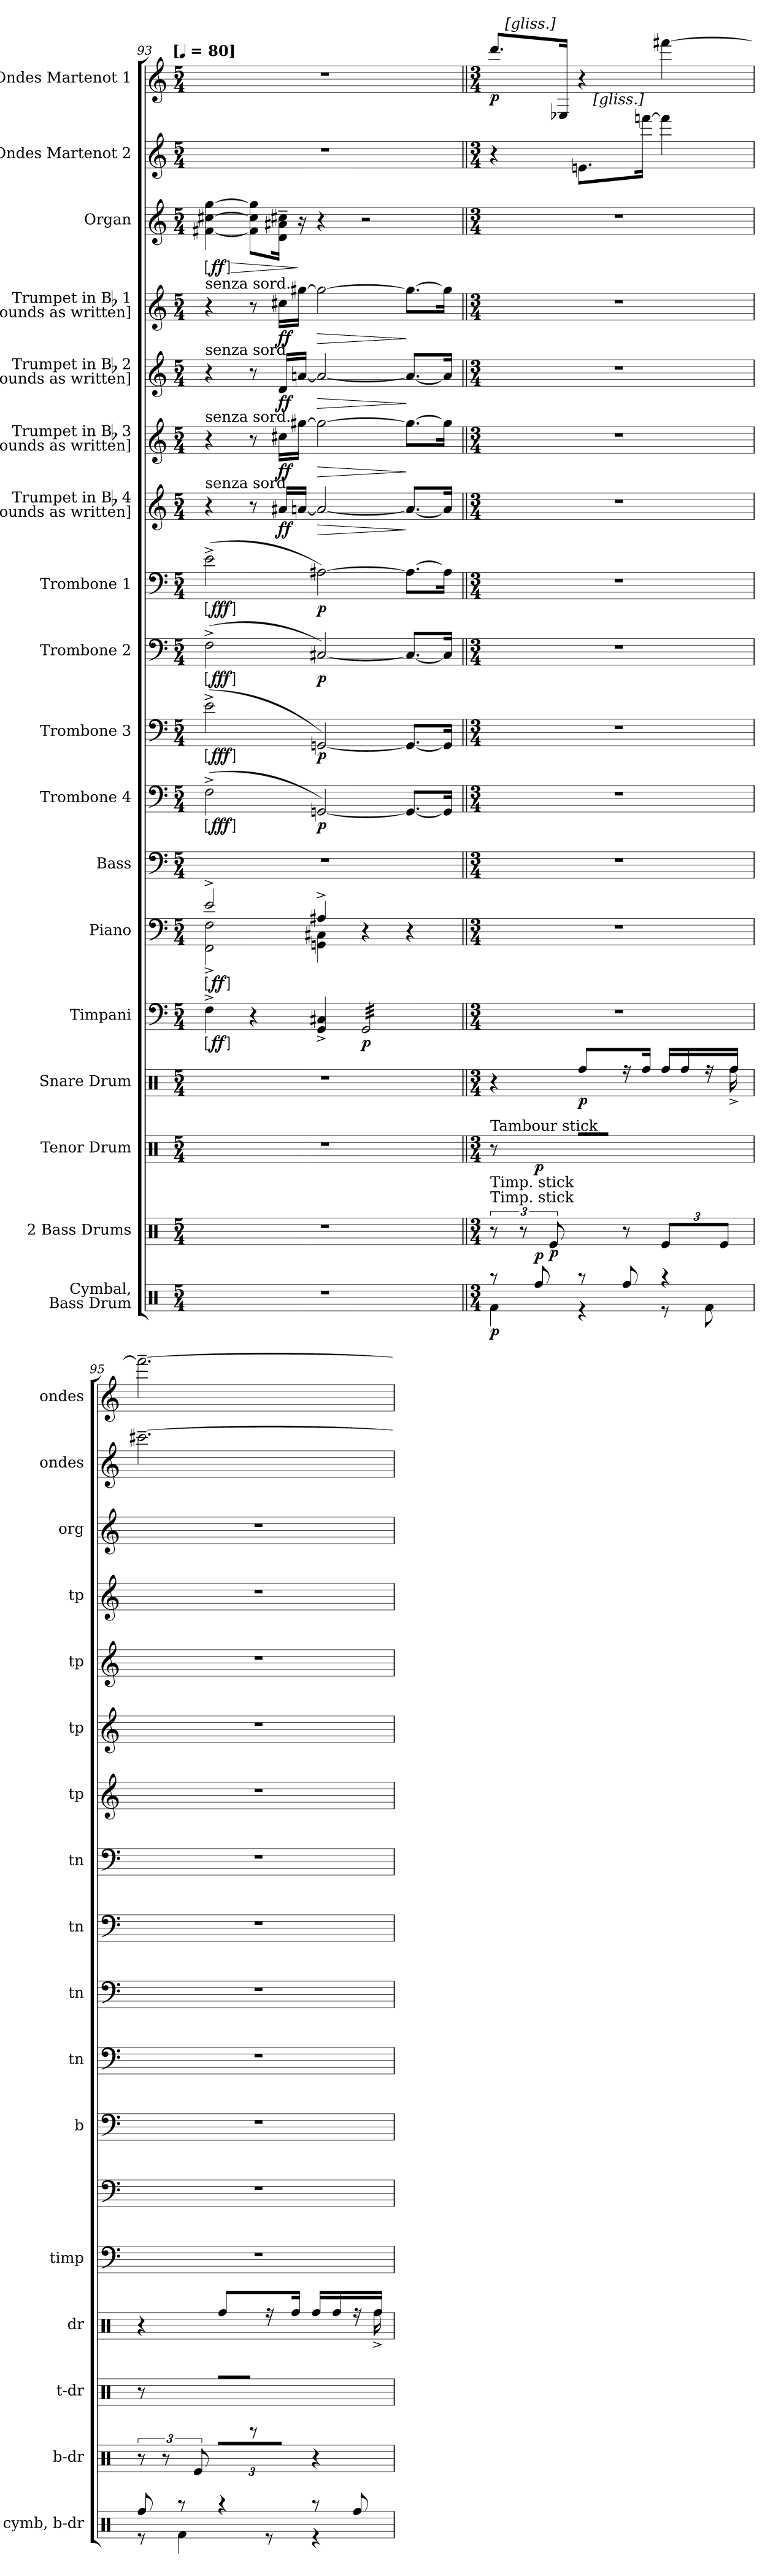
**kern	**dynam	**kern	**dynam	**kern	**dynam	**kern	**dynam	**kern	**dynam	**kern	**dynam	**kern	**kern	**dynam	**kern	**dynam	**kern	**dynam	**kern	**dynam	**kern	**dynam	**kern	**dynam	**kern	**dynam	**kern	**dynam	**kern	**dynam	**kern	**kern	**dynam
*part18	*part18	*part17	*part17	*part16	*part16	*part15	*part15	*part14	*part14	*part13	*part13	*part12	*part11	*part11	*part10	*part10	*part9	*part9	*part8	*part8	*part7	*part7	*part6	*part6	*part5	*part5	*part4	*part4	*part3	*part3	*part2	*part1	*part1
*staff18	*staff18	*staff17	*staff17	*staff16	*staff16	*staff15	*staff15	*staff14	*staff14	*staff13	*staff13	*staff12	*staff11	*staff11	*staff10	*staff10	*staff9	*staff9	*staff8	*staff8	*staff7	*staff7	*staff6	*staff6	*staff5	*staff5	*staff4	*staff4	*staff3	*staff3	*staff2	*staff1	*staff1
*I"Cymbal,\nBass Drum	*	*I"2 Bass Drums	*	*I"Tenor Drum	*	*I"Snare Drum	*	*I"Timpani	*	*I"Piano	*	*I"Bass	*I"Trombone 4	*	*I"Trombone 3	*	*I"Trombone 2	*	*I"Trombone 1	*	*I"Trumpet in Bb 4\n[sounds as written]	*	*I"Trumpet in Bb 3\n[sounds as written]	*	*I"Trumpet in Bb 2\n[sounds as written]	*	*I"Trumpet in Bb 1\n[sounds as written]	*	*I"Organ	*	*I"Ondes Martenot 2	*I"Ondes Martenot 1	*
*I'cymb, b-dr	*	*I'b-dr	*	*I't-dr	*	*I'dr	*	*I'timp	*	*	*	*I'b	*I'tn	*	*I'tn	*	*I'tn	*	*I'tn	*	*I'tp	*	*I'tp	*	*I'tp	*	*I'tp	*	*I'org	*	*I'ondes	*I'ondes	*
*clefX	*	*clefX	*	*clefX	*	*clefX	*	*clefF4	*	*clefF4	*	*clefF4	*clefF4	*	*clefF4	*	*clefF4	*	*clefF4	*	*clefG2	*	*clefG2	*	*clefG2	*	*clefG2	*	*clefG2	*	*clefG2	*clefG2	*
*k[]	*	*k[]	*	*k[]	*	*k[]	*	*k[]	*	*k[]	*	*k[]	*k[]	*	*k[]	*	*k[]	*	*k[]	*	*k[]	*	*k[]	*	*k[]	*	*k[]	*	*k[]	*	*k[]	*k[]	*
!!LO:TX:omd:t=[[quarter] = 80]
*M5/4	*	*M5/4	*	*M5/4	*	*M5/4	*	*M5/4	*	*M5/4	*	*M5/4	*M5/4	*	*M5/4	*	*M5/4	*	*M5/4	*	*M5/4	*	*M5/4	*	*M5/4	*	*M5/4	*	*M5/4	*	*M5/4	*M5/4	*
*MM80	*	*MM80	*	*MM80	*	*MM80	*	*MM80	*	*MM80	*	*MM80	*MM80	*	*MM80	*	*MM80	*	*MM80	*	*MM80	*	*MM80	*	*MM80	*	*MM80	*	*MM80	*	*MM80	*MM80	*
=93	=93	=93	=93	=93	=93	=93	=93	=93	=93	=93	=93	=93	=93	=93	=93	=93	=93	=93	=93	=93	=93	=93	=93	=93	=93	=93	=93	=93	=93	=93	=93	=93	=93
*	*	*	*	*	*	*	*	*	*	*^	*	*	*	*	*	*	*	*	*	*	*	*	*	*	*	*	*	*	*	*	*	*	*
!	!	!	!	!	!	!	!	!	!	!	!	!	!	!	!	!	!	!	!	!	!	!	!	!	!	!	!	!LO:TX:a:t=senza sord.	!	!	!	!	!	!
!	!	!	!	!	!	!	!	!	!	!	!	!	!	!	!	!	!	!	!	!	!	!	!	!	!	!LO:TX:a:t=senza sord.	!	!	!	!	!	!	!	!
!	!	!	!	!	!	!	!	!	!	!	!	!	!	!	!	!	!	!	!	!	!	!	!	!LO:TX:a:t=senza sord.	!	!	!	!	!	!	!	!	!	!
!	!	!	!	!	!	!	!	!	!	!	!	!	!	!	!	!	!	!	!	!	!	!LO:TX:a:t=senza sord.	!	!	!	!	!	!	!	!	!	!	!	!
!	!	!	!	!	!	!	!	!	!LO:DY:ed=brack	!	!	!LO:DY:ed=brack	!	!	!LO:DY:ed=brack	!	!LO:DY:ed=brack	!	!LO:DY:ed=brack	!	!LO:DY:ed=brack	!	!	!	!	!	!	!	!	!	!LO:HP:b	!	!	!
!	!	!	!	!	!	!	!	!	!	!	!	!	!	!	!	!	!	!	!	!	!	!	!	!	!	!	!	!	!	!	!LO:DY:n=1:ed=brack	!	!	!
4%5r	.	4%5r	.	4%5r	.	4%5r	.	4F^	ff	2e^	2FF^ 2F^	ff	4%5r	(2F^	fff	(2e^	fff	(2F^	fff	(2e^	fff	4r	.	4r	.	4r	.	4r	.	[4f#i [4cc#i [4gg	> ff	4%5r	4%5r	.
.	.	.	.	.	.	.	.	4r	.	.	.	.	.	.	.	.	.	.	.	.	.	8r	.	8r	.	8r	.	8r	.	8f#] 8cc#] 8gg]L	.	.	.	.
.	.	.	.	.	.	.	.	.	.	.	.	.	.	.	.	.	.	.	.	.	.	16a#XLL	ff	16cc#XLL	ff	16dLL	ff	16cc#XLL	ff	16d~ 16a#X~ 16cc#X~Jk	.	.	.	.
.	.	.	.	.	.	.	.	.	.	.	.	.	.	.	.	.	.	.	.	.	.	[16anJJ	.	[16gg#XJJ	.	[16anJJ	.	[16gg#XJJ	.	16r	]	.	.	.
!	!	!	!	!	!	!	!	!	!	!	!	!	!	!	!	!	!	!	!	!	!	!	!LO:HP:b	!	!LO:HP:b	!	!LO:HP:b	!	!LO:HP:b	!	!	!	!	!
.	.	.	.	.	.	.	.	4GG^ 4C#X^	.	4A#X^	4GGn 4C#X	.	.	[2GGn)	p	[2GGn)	p	[2C#X)	p	[2A#X)	p	2a_	>	2gg#_	>	2a_	>	2gg#_	>	4r	.	.	.	.
*	*	*	*	*	*	*	*	*tremolo	*	*	*	*	*	*	*	*	*	*	*	*	*	*	*	*	*	*	*	*	*	*	*	*	*	*
.	.	.	.	.	.	.	.	32GGLLL	p	4r	4ryy	.	.	.	.	.	.	.	.	.	.	.	.	.	.	.	.	.	.	2r	.	.	.	.
.	.	.	.	.	.	.	.	32GG	.	.	.	.	.	.	.	.	.	.	.	.	.	.	.	.	.	.	.	.	.	.	.	.	.	.
.	.	.	.	.	.	.	.	32GG	.	.	.	.	.	.	.	.	.	.	.	.	.	.	.	.	.	.	.	.	.	.	.	.	.	.
.	.	.	.	.	.	.	.	32GG	.	.	.	.	.	.	.	.	.	.	.	.	.	.	.	.	.	.	.	.	.	.	.	.	.	.
.	.	.	.	.	.	.	.	32GG	.	.	.	.	.	.	.	.	.	.	.	.	.	.	.	.	.	.	.	.	.	.	.	.	.	.
.	.	.	.	.	.	.	.	32GG	.	.	.	.	.	.	.	.	.	.	.	.	.	.	.	.	.	.	.	.	.	.	.	.	.	.
.	.	.	.	.	.	.	.	32GG	.	.	.	.	.	.	.	.	.	.	.	.	.	.	.	.	.	.	.	.	.	.	.	.	.	.
.	.	.	.	.	.	.	.	32GG	.	.	.	.	.	.	.	.	.	.	.	.	.	.	.	.	.	.	.	.	.	.	.	.	.	.
.	.	.	.	.	.	.	.	32GG	.	4r	4ryy	.	.	8.GGL_	.	8.GGL_	.	8.C#L_	.	8.A#L_	.	8.aL_	]	8.gg#L_	]	8.aL_	]	8.gg#L_	]	.	.	.	.	.
.	.	.	.	.	.	.	.	32GG	.	.	.	.	.	.	.	.	.	.	.	.	.	.	.	.	.	.	.	.	.	.	.	.	.	.
.	.	.	.	.	.	.	.	32GG	.	.	.	.	.	.	.	.	.	.	.	.	.	.	.	.	.	.	.	.	.	.	.	.	.	.
.	.	.	.	.	.	.	.	32GG	.	.	.	.	.	.	.	.	.	.	.	.	.	.	.	.	.	.	.	.	.	.	.	.	.	.
.	.	.	.	.	.	.	.	32GG	.	.	.	.	.	.	.	.	.	.	.	.	.	.	.	.	.	.	.	.	.	.	.	.	.	.
.	.	.	.	.	.	.	.	32GG	.	.	.	.	.	.	.	.	.	.	.	.	.	.	.	.	.	.	.	.	.	.	.	.	.	.
.	.	.	.	.	.	.	.	32GG	.	.	.	.	.	16GGJk]	.	16GGJk]	.	16C#Jk]	.	16A#Jk]	.	16aJk]	.	16gg#Jk]	.	16aJk]	.	16gg#Jk]	.	.	.	.	.	.
.	.	.	.	.	.	.	.	32GGJJJ	.	.	.	.	.	.	.	.	.	.	.	.	.	.	.	.	.	.	.	.	.	.	.	.	.	.
*	*	*	*	*	*	*	*	*Xtremolo	*	*	*	*	*	*	*	*	*	*	*	*	*	*	*	*	*	*	*	*	*	*	*	*	*	*
*	*	*	*	*	*	*	*	*	*	*v	*v	*	*	*	*	*	*	*	*	*	*	*	*	*	*	*	*	*	*	*	*	*	*	*
=94||	=94||	=94||	=94||	=94||	=94||	=94||	=94||	=94||	=94||	=94||	=94||	=94||	=94||	=94||	=94||	=94||	=94||	=94||	=94||	=94||	=94||	=94||	=94||	=94||	=94||	=94||	=94||	=94||	=94||	=94||	=94||	=94||	=94||
*M3/4	*	*M3/4	*	*M3/4	*	*M3/4	*	*M3/4	*	*M3/4	*	*M3/4	*M3/4	*	*M3/4	*	*M3/4	*	*M3/4	*	*M3/4	*	*M3/4	*	*M3/4	*	*M3/4	*	*M3/4	*	*M3/4	*M3/4	*
*	*	*	*	*	*	*	*	*	*	*	*	*	*	*	*	*	*	*	*	*	*	*	*	*	*	*	*	*	*	*	*	*MM100	*
*^	*	*	*	*^	*	*^	*	*	*	*	*	*	*	*	*	*	*	*	*	*	*	*	*	*	*	*	*	*	*	*	*	*	*
!	!	!	!	!	!LO:TX:a:t=Tambour stick	!	!	!	!	!	!	!	!	!	!	!	!	!	!	!	!	!	!	!	!	!	!	!	!	!	!	!	!	!	!	!
!	!	!	!	!	!LO:TX:b:t=Timp. stick	!	!	!	!	!	!	!	!	!	!	!	!	!	!	!	!	!	!	!	!	!	!	!	!	!	!	!	!	!	!	!
!	!	!	!LO:TX:a:t=Timp. stick	!	!	!	!	!	!	!	!	!	!	!	!	!	!	!	!	!	!	!	!	!	!	!	!	!	!	!	!	!	!	!	!	!
*	*	*	*	*	*	*	*	*	*	*	*	*	*	*	*	*	*	*	*	*	*	*	*	*	*	*	*	*	*	*	*	*	*	*^	*^	*
8raa	4Rf\	p	12r	.	8r	8ryy	.	4r	2ryy	.	4%3r	.	4%3r	.	4%3r	4%3r	.	4%3r	.	4%3r	.	4%3r	.	4%3r	.	4%3r	.	4%3r	.	4%3r	.	4%3r	.	4r	6..ryy	8.dddL	24ryy	p
!	!	!	!	!	!	!	!	!	!	!	!	!	!	!	!	!	!	!	!	!	!	!	!	!	!	!	!	!	!	!	!	!	!	!	!	!	!LO:TX:a:i:t=[gliss.]	!
.	.	.	.	.	.	.	.	.	.	.	.	.	.	.	.	.	.	.	.	.	.	.	.	.	.	.	.	.	.	.	.	.	.	.	.	.	3%2ryy	.
.	.	.	12r	.	.	.	.	.	.	.	.	.	.	.	.	.	.	.	.	.	.	.	.	.	.	.	.	.	.	.	.	.	.	.	.	.	.	.
!	!	!LO:DY:a	!	!	!	!	!	!	!	!	!	!	!	!	!	!	!	!	!	!	!	!	!	!	!	!	!	!	!	!	!	!	!	!	!	!	!	!
8Rff/	.	p	.	.	8R/	8R\	p	.	.	.	.	.	.	.	.	.	.	.	.	.	.	.	.	.	.	.	.	.	.	.	.	.	.	.	.	.	.	.
.	.	.	12Re/	p	.	.	.	.	.	.	.	.	.	.	.	.	.	.	.	.	.	.	.	.	.	.	.	.	.	.	.	.	.	.	.	.	.	.
.	.	.	.	.	.	.	.	.	.	.	.	.	.	.	.	.	.	.	.	.	.	.	.	.	.	.	.	.	.	.	.	.	.	.	.	16E-XJk	.	.
*	*	*	*	*	*Xtuplet	*tuplet	*	*	*	*	*	*	*	*	*	*	*	*	*	*	*	*	*	*	*	*	*	*	*	*	*	*	*	*	*	*	*	*
8raa	4r	.	8R\	.	24ryy	24R\LL	.	8Rff/L	.	p	.	.	.	.	.	.	.	.	.	.	.	.	.	.	.	.	.	.	.	.	.	.	.	8.enL	.	4r	.	.
!	!	!	!	!	!	!	!	!	!	!	!	!	!	!	!	!	!	!	!	!	!	!	!	!	!	!	!	!	!	!	!	!	!	!	!LO:TX:a:i:t=[gliss.]	!	!	!
.	.	.	.	.	24R/	24ryy	.	.	.	.	.	.	.	.	.	.	.	.	.	.	.	.	.	.	.	.	.	.	.	.	.	.	.	.	3ryy	.	.	.
.	.	.	.	.	24ryy	24R\JJ	.	.	.	.	.	.	.	.	.	.	.	.	.	.	.	.	.	.	.	.	.	.	.	.	.	.	.	.	.	.	.	.
8Rff/	.	.	8r	.	8R/	8ryy	.	16r	.	.	.	.	.	.	.	.	.	.	.	.	.	.	.	.	.	.	.	.	.	.	.	.	.	.	.	.	.	.
.	.	.	.	.	.	.	.	16Rff/Jk	.	.	.	.	.	.	.	.	.	.	.	.	.	.	.	.	.	.	.	.	.	.	.	.	.	[16fffnJk	.	.	.	.
4raa	8r	.	12Re/L	.	8R/	8ryy	.	16Rff/LL	8ryy	.	.	.	.	.	.	.	.	.	.	.	.	.	.	.	.	.	.	.	.	.	.	.	.	4fff]	.	[4fff#X	.	.
.	.	.	.	.	.	.	.	16Rff/	.	.	.	.	.	.	.	.	.	.	.	.	.	.	.	.	.	.	.	.	.	.	.	.	.	.	.	.	.	.
.	.	.	12R/	.	.	.	.	.	.	.	.	.	.	.	.	.	.	.	.	.	.	.	.	.	.	.	.	.	.	.	.	.	.	.	.	.	.	.
.	8Rf\	.	.	.	8ryy	8R\	.	16r	16ryy	.	.	.	.	.	.	.	.	.	.	.	.	.	.	.	.	.	.	.	.	.	.	.	.	.	12.ryy	.	.	.
.	.	.	12Re/J	.	.	.	.	.	.	.	.	.	.	.	.	.	.	.	.	.	.	.	.	.	.	.	.	.	.	.	.	.	.	.	.	.	.	.
.	.	.	.	.	.	.	.	16Rff/JJ	16Rff^\	.	.	.	.	.	.	.	.	.	.	.	.	.	.	.	.	.	.	.	.	.	.	.	.	.	.	.	.	.
.	.	.	.	.	.	.	.	.	.	.	.	.	.	.	.	.	.	.	.	.	.	.	.	.	.	.	.	.	.	.	.	.	.	.	.	.	24ryy	.
=95	=95	=95	=95	=95	=95	=95	=95	=95	=95	=95	=95	=95	=95	=95	=95	=95	=95	=95	=95	=95	=95	=95	=95	=95	=95	=95	=95	=95	=95	=95	=95	=95	=95	=95	=95	=95	=95	=95
!	!	!	!	!	!	!	!	!	!	!	!	!	!	!	!	!	!	!	!	!	!	!	!	!	!	!	!	!	!	!	!	!	!	!LO:TX:a:i:t=poco marcato	!	!	!	!
*	*	*	*	*	*	*	*	*	*	*	*	*	*	*	*	*	*	*	*	*	*	*	*	*	*	*	*	*	*	*	*	*	*	*v	*v	*	*	*
*	*	*	*	*	*	*	*	*	*	*	*	*	*	*	*	*	*	*	*	*	*	*	*	*	*	*	*	*	*	*	*	*	*	*	*v	*v	*
8Rff/	8r	.	12r	.	8r	8ryy	.	4r	2ryy	.	4%3r	.	4%3r	.	4%3r	4%3r	.	4%3r	.	4%3r	.	4%3r	.	4%3r	.	4%3r	.	4%3r	.	4%3r	.	4%3r	.	[2.ccc#X~	2.fff#~_	.
.	.	.	12r	.	.	.	.	.	.	.	.	.	.	.	.	.	.	.	.	.	.	.	.	.	.	.	.	.	.	.	.	.	.	.	.	.
8raa	4Rf\	.	.	.	8R/	8R\	.	.	.	.	.	.	.	.	.	.	.	.	.	.	.	.	.	.	.	.	.	.	.	.	.	.	.	.	.	.
.	.	.	12Re/	.	.	.	.	.	.	.	.	.	.	.	.	.	.	.	.	.	.	.	.	.	.	.	.	.	.	.	.	.	.	.	.	.
*	*	*	*	*	*Xtuplet	*tuplet	*	*	*	*	*	*	*	*	*	*	*	*	*	*	*	*	*	*	*	*	*	*	*	*	*	*	*	*	*	*
4raa	.	.	12R/L	.	24ryy	24R\LL	.	8Rff/L	.	.	.	.	.	.	.	.	.	.	.	.	.	.	.	.	.	.	.	.	.	.	.	.	.	.	.	.
.	.	.	.	.	24R/	24ryy	.	.	.	.	.	.	.	.	.	.	.	.	.	.	.	.	.	.	.	.	.	.	.	.	.	.	.	.	.	.
.	.	.	12r	.	24ryy	24R\JJ	.	.	.	.	.	.	.	.	.	.	.	.	.	.	.	.	.	.	.	.	.	.	.	.	.	.	.	.	.	.
.	8r	.	.	.	8R/	8ryy	.	16r	.	.	.	.	.	.	.	.	.	.	.	.	.	.	.	.	.	.	.	.	.	.	.	.	.	.	.	.
.	.	.	12R\J	.	.	.	.	.	.	.	.	.	.	.	.	.	.	.	.	.	.	.	.	.	.	.	.	.	.	.	.	.	.	.	.	.
.	.	.	.	.	.	.	.	16Rff/Jk	.	.	.	.	.	.	.	.	.	.	.	.	.	.	.	.	.	.	.	.	.	.	.	.	.	.	.	.
8raa	4r	.	4r	.	8R/	8ryy	.	16Rff/LL	8ryy	.	.	.	.	.	.	.	.	.	.	.	.	.	.	.	.	.	.	.	.	.	.	.	.	.	.	.
.	.	.	.	.	.	.	.	16Rff/	.	.	.	.	.	.	.	.	.	.	.	.	.	.	.	.	.	.	.	.	.	.	.	.	.	.	.	.
8Rff/	.	.	.	.	8ryy	8R\	.	16r	16ryy	.	.	.	.	.	.	.	.	.	.	.	.	.	.	.	.	.	.	.	.	.	.	.	.	.	.	.
.	.	.	.	.	.	.	.	16Rff/JJ	16Rff^\	.	.	.	.	.	.	.	.	.	.	.	.	.	.	.	.	.	.	.	.	.	.	.	.	.	.	.
*	*	*	*	*	*v	*v	*	*	*	*	*	*	*	*	*	*	*	*	*	*	*	*	*	*	*	*	*	*	*	*	*	*	*	*	*	*
*v	*v	*	*	*	*	*	*v	*v	*	*	*	*	*	*	*	*	*	*	*	*	*	*	*	*	*	*	*	*	*	*	*	*	*	*	*
=	=	=	=	=	=	=	=	=	=	=	=	=	=	=	=	=	=	=	=	=	=	=	=	=	=	=	=	=	=	=	=	=	=
*-	*-	*-	*-	*-	*-	*-	*-	*-	*-	*-	*-	*-	*-	*-	*-	*-	*-	*-	*-	*-	*-	*-	*-	*-	*-	*-	*-	*-	*-	*-	*-	*-	*-
